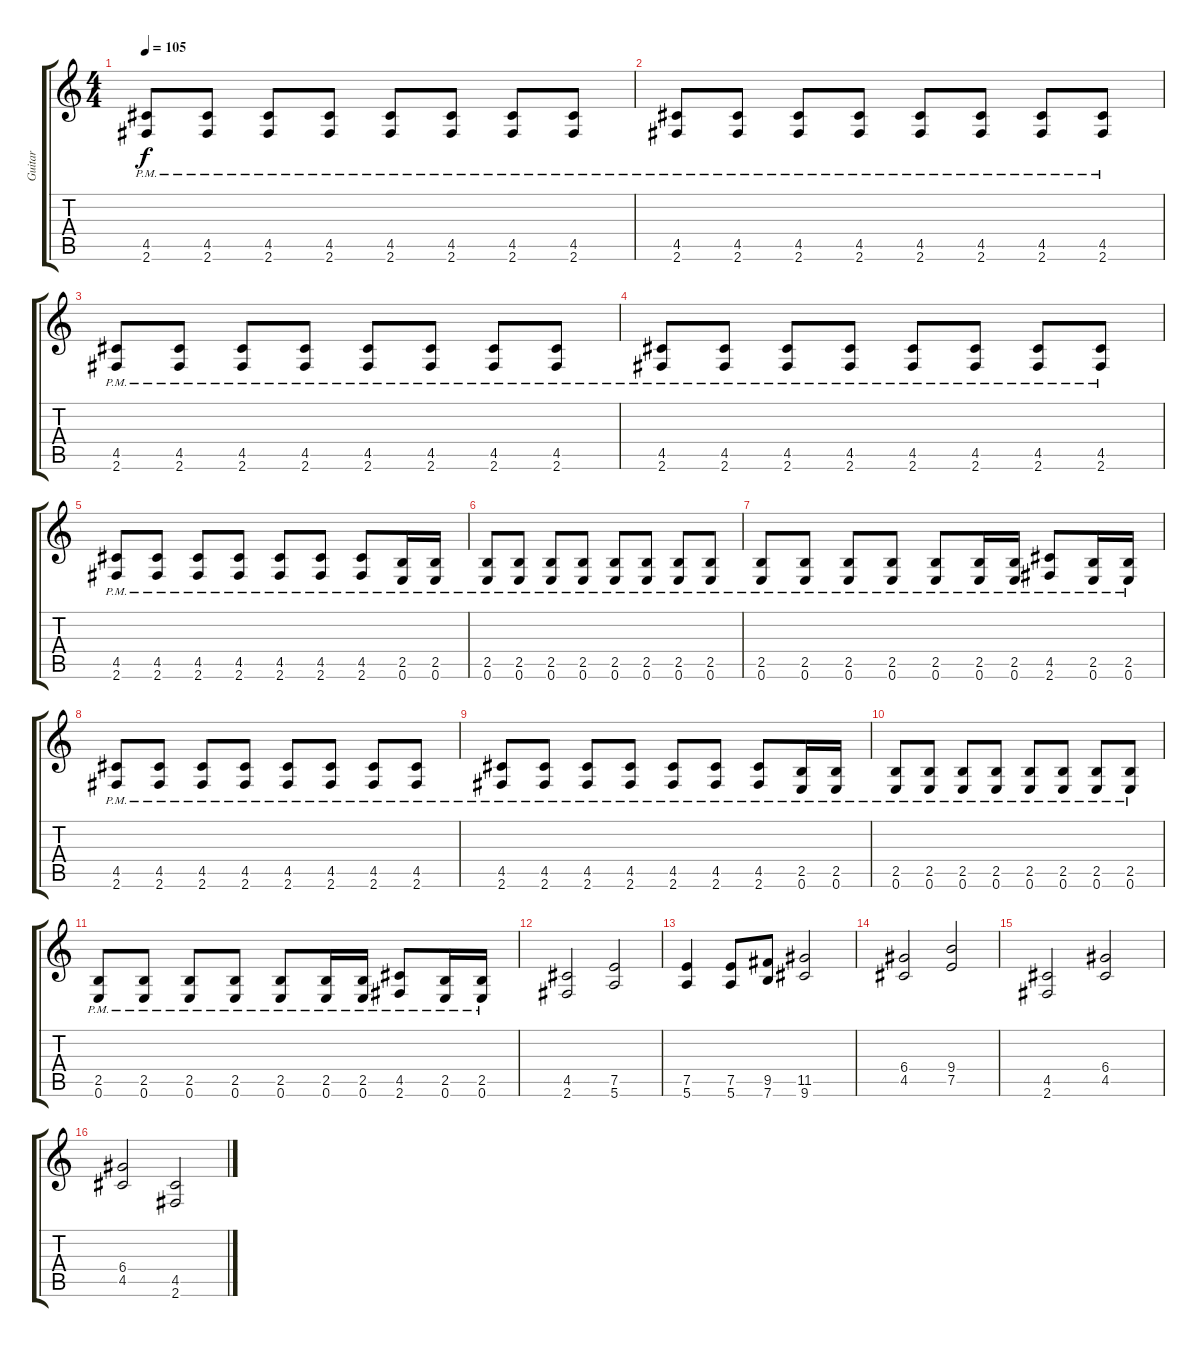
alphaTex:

\track ("Guitar" "Guitar") {instrument overdrivenguitar}
\staff {score tabs}
\tuning (E4 B3 G3 D3 A2 E2) {hide}
\ts (4 4)
\tempo 105
\clef g2
\ks c
(4.5{pm} 2.6{pm}).8{dy f} (4.5{pm} 2.6{pm}).8 (4.5{pm} 2.6{pm}).8 (4.5{pm} 2.6{pm}).8 (4.5{pm} 2.6{pm}).8 (4.5{pm} 2.6{pm}).8 (4.5{pm} 2.6{pm}).8 (4.5{pm} 2.6{pm}).8 |
(4.5{pm} 2.6{pm}).8 (4.5{pm} 2.6{pm}).8 (4.5{pm} 2.6{pm}).8 (4.5{pm} 2.6{pm}).8 (4.5{pm} 2.6{pm}).8 (4.5{pm} 2.6{pm}).8 (4.5{pm} 2.6{pm}).8 (4.5{pm} 2.6{pm}).8 |
(4.5{pm} 2.6{pm}).8 (4.5{pm} 2.6{pm}).8 (4.5{pm} 2.6{pm}).8 (4.5{pm} 2.6{pm}).8 (4.5{pm} 2.6{pm}).8 (4.5{pm} 2.6{pm}).8 (4.5{pm} 2.6{pm}).8 (4.5{pm} 2.6{pm}).8 |
(4.5{pm} 2.6{pm}).8 (4.5{pm} 2.6{pm}).8 (4.5{pm} 2.6{pm}).8 (4.5{pm} 2.6{pm}).8 (4.5{pm} 2.6{pm}).8 (4.5{pm} 2.6{pm}).8 (4.5{pm} 2.6{pm}).8 (4.5{pm} 2.6{pm}).8 |
(4.5{pm} 2.6{pm}).8 (4.5{pm} 2.6{pm}).8 (4.5{pm} 2.6{pm}).8 (4.5{pm} 2.6{pm}).8 (4.5{pm} 2.6{pm}).8 (4.5{pm} 2.6{pm}).8 (4.5{pm} 2.6{pm}).8 (2.5{pm} 0.6{pm}).16 (2.5 0.6{pm}).16 |
(2.5{pm} 0.6{pm}).8 (2.5{pm} 0.6{pm}).8 (2.5{pm} 0.6{pm}).8 (2.5{pm} 0.6{pm}).8 (2.5{pm} 0.6{pm}).8 (2.5{pm} 0.6{pm}).8 (2.5{pm} 0.6{pm}).8 (2.5{pm} 0.6{pm}).8 |
(2.5{pm} 0.6{pm}).8 (2.5{pm} 0.6{pm}).8 (2.5{pm} 0.6{pm}).8 (2.5{pm} 0.6{pm}).8 (2.5{pm} 0.6{pm}).8 (2.5 0.6{pm}).16 (2.5{pm} 0.6{pm}).16 (4.5{pm} 2.6{pm}).8 (2.5{pm} 0.6{pm}).16 (2.5{pm} 0.6{pm}).16 |
(4.5{pm} 2.6{pm}).8 (4.5{pm} 2.6{pm}).8 (4.5{pm} 2.6{pm}).8 (4.5{pm} 2.6{pm}).8 (4.5{pm} 2.6{pm}).8 (4.5{pm} 2.6{pm}).8 (4.5{pm} 2.6{pm}).8 (4.5{pm} 2.6{pm}).8 |
(4.5{pm} 2.6{pm}).8 (4.5{pm} 2.6{pm}).8 (4.5{pm} 2.6{pm}).8 (4.5{pm} 2.6{pm}).8 (4.5{pm} 2.6{pm}).8 (4.5{pm} 2.6{pm}).8 (4.5{pm} 2.6{pm}).8 (2.5{pm} 0.6{pm}).16 (2.5 0.6{pm}).16 |
(2.5{pm} 0.6{pm}).8 (2.5{pm} 0.6{pm}).8 (2.5{pm} 0.6{pm}).8 (2.5{pm} 0.6{pm}).8 (2.5{pm} 0.6{pm}).8 (2.5{pm} 0.6{pm}).8 (2.5{pm} 0.6{pm}).8 (2.5{pm} 0.6{pm}).8 |
(2.5{pm} 0.6{pm}).8 (2.5{pm} 0.6{pm}).8 (2.5{pm} 0.6{pm}).8 (2.5{pm} 0.6{pm}).8 (2.5{pm} 0.6{pm}).8 (2.5 0.6{pm}).16 (2.5{pm} 0.6{pm}).16 (4.5{pm} 2.6{pm}).8 (2.5{pm} 0.6{pm}).16 (2.5{pm} 0.6{pm}).16 |
(4.5 2.6).2 (7.5 5.6).2 |
(7.5 5.6).4 (7.5 5.6).8 (9.5 7.6).8 (11.5 9.6).2 |
(6.4 4.5).2 (9.4 7.5).2 |
(4.5 2.6).2 (6.4 4.5).2 |
(6.4 4.5).2 (4.5 2.6).2
